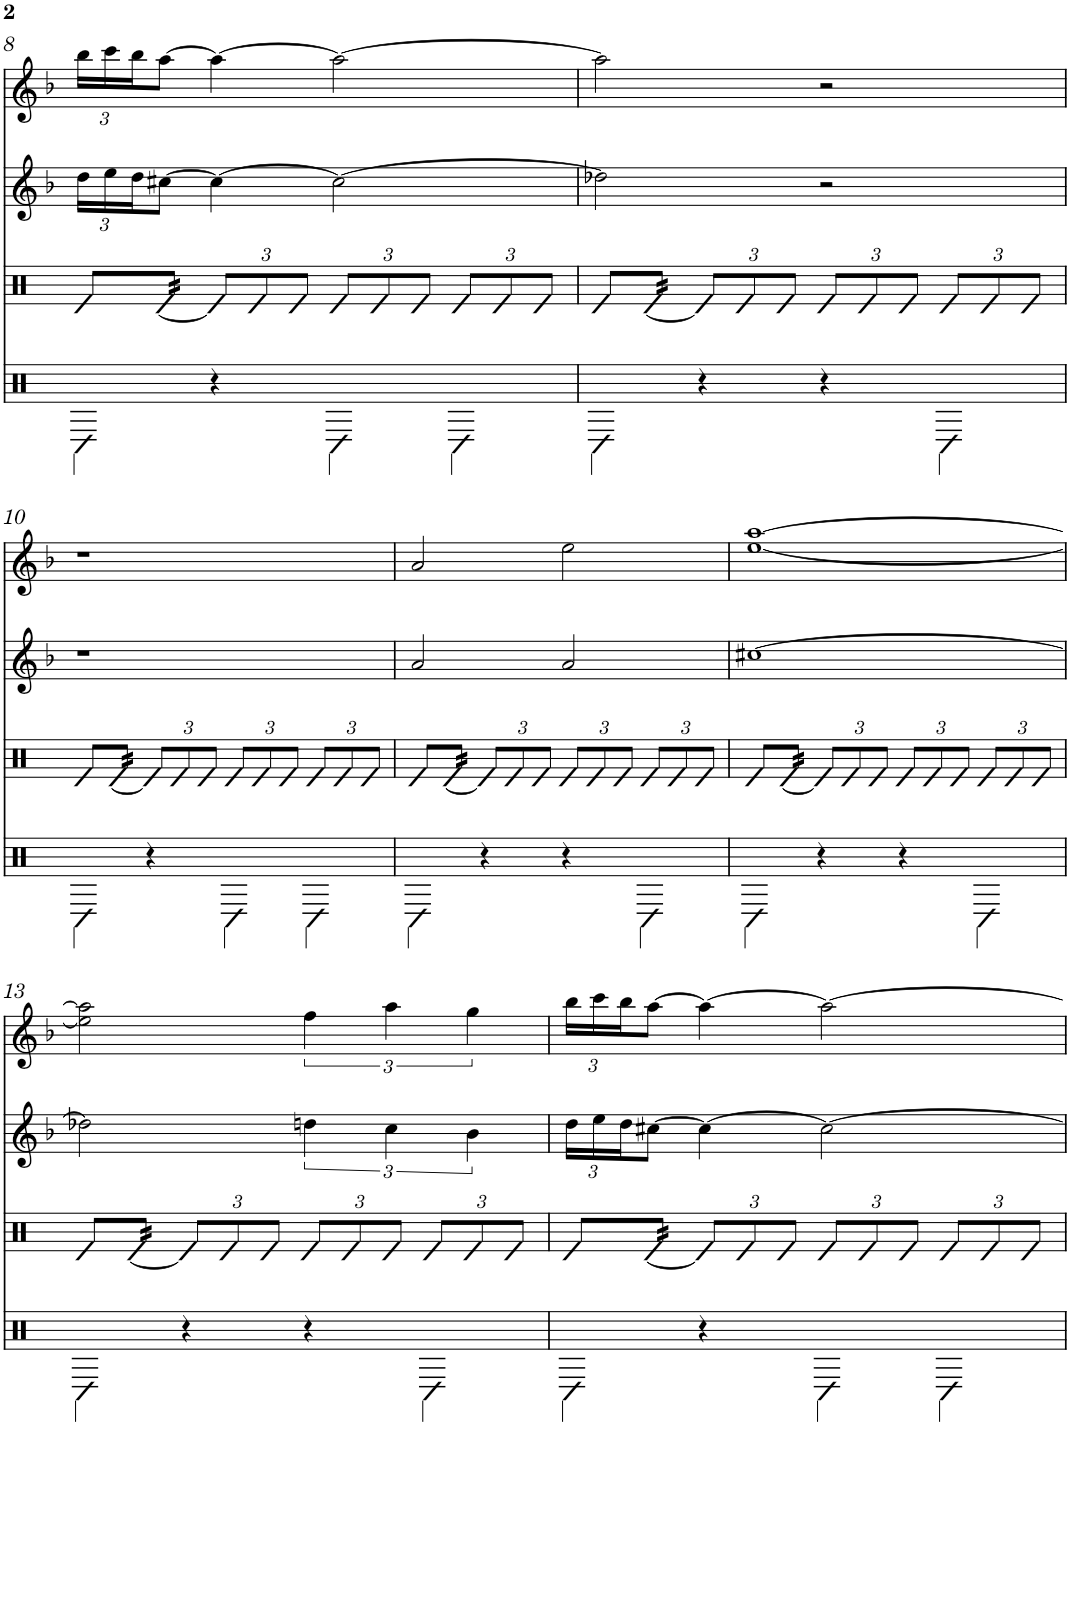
**kern	**kern	**kern	**kern
*part4	*part3	*part2	*part1
*staff4	*staff3	*staff2	*staff1
*I"Timbal	*I"Caixa	*I"Gralla 2	*I"Gralla 1
!!LO:PB:g=z
*clefX	*clefX	*clefG2	*clefG2
*	*Trd14c24	*	*Trd8c14
*k[]	*k[]	*k[b-]	*k[b-]
*M4/4	*M4/4	*M4/4	*M4/4
*met(c)	*met(c)	*met(c)	*met(c)
*	*	*Xbrackettup	*Xbrackettup
=8	=8	=8	=8
4C\	8e/L	24dd\LL	24bb-\LL
.	.	24ee\	24ccc\
.	.	24dd\J	24bb-\J
*	*tremolo	*	*
.	[32e/	[8cc#X\J	[8aa\J
.	32e/	.	.
.	32e/	.	.
.	32e/JJJ	.	.
*	*Xtremolo	*	*
*	*Xbrackettup	*	*
4r	12e/L]	4cc#\_	4aa\_
.	12e/	.	.
.	12e/J	.	.
4C\	12e/L	2cc#\_	2aa\_
.	12e/	.	.
.	12e/J	.	.
4C\	12e/L	.	.
.	12e/	.	.
.	12e/J	.	.
=9	=9	=9	=9
4C\	8e/L	2dd-X\]	2aa\]
*	*tremolo	*	*
.	[32e/	.	.
.	32e/	.	.
.	32e/	.	.
.	32e/JJJ	.	.
*	*Xtremolo	*	*
4r	12e/L]	.	.
.	12e/	.	.
.	12e/J	.	.
4r	12e/L	2r	2r
.	12e/	.	.
.	12e/J	.	.
4C\	12e/L	.	.
.	12e/	.	.
.	12e/J	.	.
!!LO:LB:g=z
=10	=10	=10	=10
4C\	8e/L	1r	1r
*	*tremolo	*	*
.	[32e/	.	.
.	32e/	.	.
.	32e/	.	.
.	32e/JJJ	.	.
*	*Xtremolo	*	*
4r	12e/L]	.	.
.	12e/	.	.
.	12e/J	.	.
4C\	12e/L	.	.
.	12e/	.	.
.	12e/J	.	.
4C\	12e/L	.	.
.	12e/	.	.
.	12e/J	.	.
=11	=11	=11	=11
4C\	8e/L	2a/	2a/
*	*tremolo	*	*
.	[32e/	.	.
.	32e/	.	.
.	32e/	.	.
.	32e/JJJ	.	.
*	*Xtremolo	*	*
4r	12e/L]	.	.
.	12e/	.	.
.	12e/J	.	.
4r	12e/L	2a/	2ee\
.	12e/	.	.
.	12e/J	.	.
4C\	12e/L	.	.
.	12e/	.	.
.	12e/J	.	.
=12	=12	=12	=12
4C\	8e/L	[1cc#X	[1ee [1aa
*	*tremolo	*	*
.	[32e/	.	.
.	32e/	.	.
.	32e/	.	.
.	32e/JJJ	.	.
*	*Xtremolo	*	*
4r	12e/L]	.	.
.	12e/	.	.
.	12e/J	.	.
4r	12e/L	.	.
.	12e/	.	.
.	12e/J	.	.
4C\	12e/L	.	.
.	12e/	.	.
.	12e/J	.	.
!!LO:LB:g=z
=13	=13	=13	=13
4C\	8e/L	2dd-X\]	2ee\] 2aa\]
*	*tremolo	*	*
.	[32e/	.	.
.	32e/	.	.
.	32e/	.	.
.	32e/JJJ	.	.
*	*Xtremolo	*	*
4r	12e/L]	.	.
.	12e/	.	.
.	12e/J	.	.
*	*	*brackettup	*brackettup
4r	12e/L	6ddn\	6ff\
.	12e/	.	.
.	12e/J	6cc\	6aa\
4C\	12e/L	.	.
.	12e/	6b-\	6gg\
.	12e/J	.	.
=14	=14	=14	=14
*	*	*Xbrackettup	*Xbrackettup
4C\	8e/L	24dd\LL	24bb-\LL
.	.	24ee\	24ccc\
.	.	24dd\J	24bb-\J
*	*tremolo	*	*
.	[32e/	[8cc#X\J	[8aa\J
.	32e/	.	.
.	32e/	.	.
.	32e/JJJ	.	.
*	*Xtremolo	*	*
4r	12e/L]	4cc#\_	4aa\_
.	12e/	.	.
.	12e/J	.	.
4C\	12e/L	2cc#\_	2aa\_
.	12e/	.	.
.	12e/J	.	.
4C\	12e/L	.	.
.	12e/	.	.
.	12e/J	.	.
=	=	=	=
*-	*-	*-	*-
